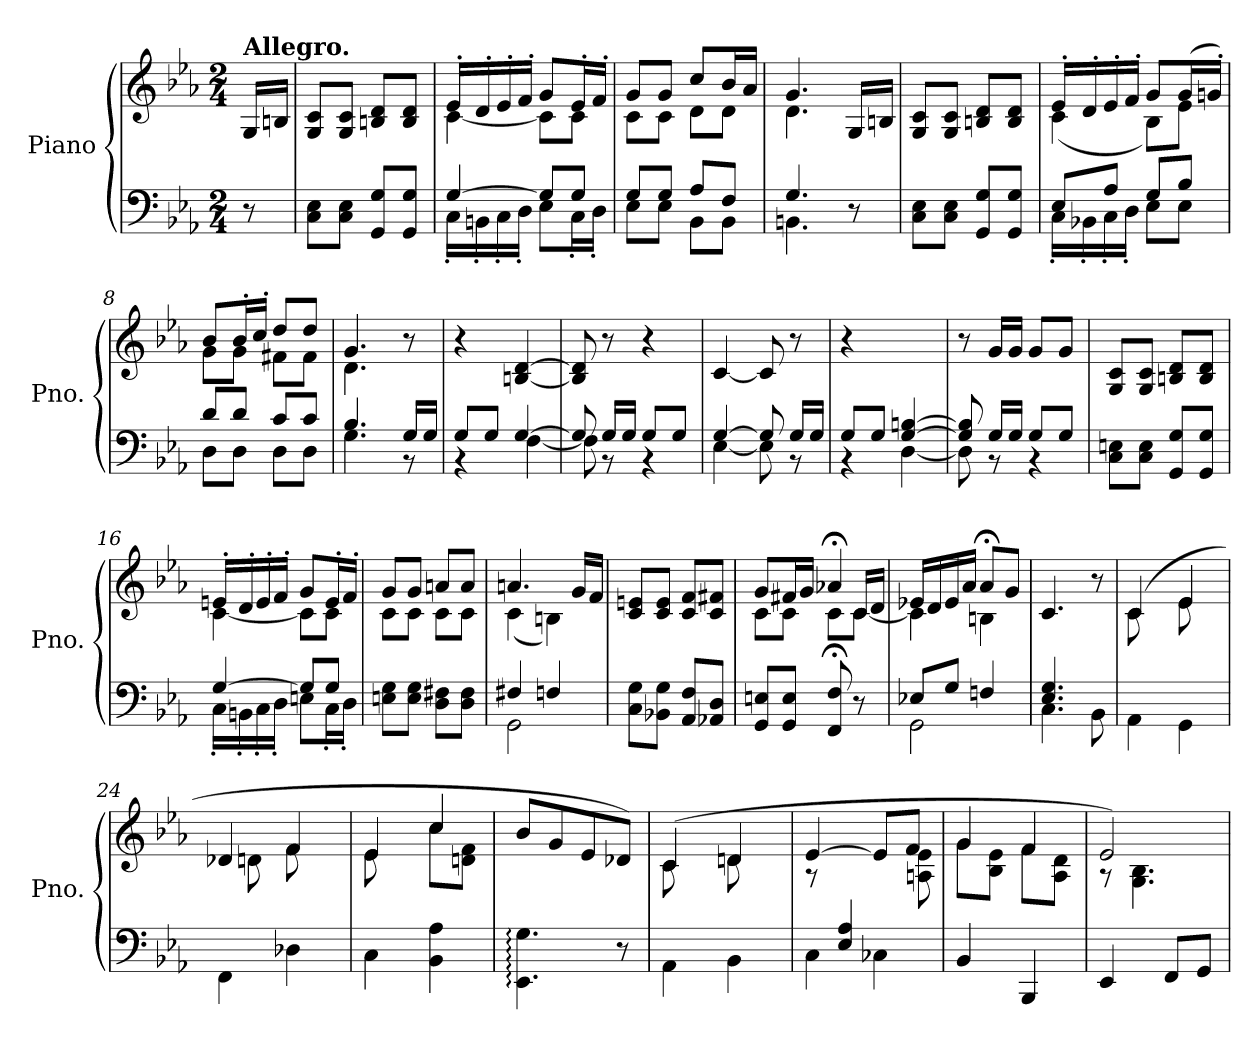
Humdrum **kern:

**kern	**kern	**dynam
*part1	*part1	*part1
*staff2	*staff1	*staff1/2
*I"Piano	*	*
*I'Pno.	*	*
*clefF4	*clefG2	*
*k[b-e-a-]	*k[b-e-a-]	*
*M2/4	*M2/4	*
=1	=1	=1
!	!LO:TX:a:B:t=Allegro.	!
8r	16G/LL	.
.	16Bn/JJ	.
=2	=2	=2
8C\<< 8E-\<<L	8G/ 8c/L	.
8C\ 8E-\J	8G/ 8c/J	.
8GG/ 8G/L	8Bn/ 8d/L	.
8GG/ 8G/J	8B/ 8d/J	.
=3	=3	=3
*^	*^	*
[4G/	16C<'\LL	16e-'/LL	[4c<\	.
.	16BBn'\	16d'/	.	.
.	16C'\	16e-'/	.	.
.	16D'\JJ	16f'/JJ	.	.
8G/L]	8E-\L	8g/L	8c\L]	.
8G/J	16C'\L	16e-'/L	8c\J	.
.	16D'\JJ	16f'/JJ	.	.
=4	=4	=4	=4	=4
8G/L	8E-\L	8g/L	8c\L	.
8G/J	8E-\J	8g/J	8c\J	.
8A-/L	8BB-\L	8cc/L	8d\L	.
8F/J	8BB-\J	16b-/L	8d\J	.
.	.	16a-/JJ	.	.
=5	=5	=5	=5	=5
4.G/	4.BBn<\	4.g/	4.d\	.
8r	8ryy	16G/LL	8ryy	.
.	.	16Bn/JJ	.	.
*v	*v	*	*	*
*	*v	*v	*
=6	=6	=6
8C\ 8E-\L	8G/ 8c/L	.
8C\ 8E-\J	8G/ 8c/J	.
8GG/ 8G/L	8Bn/ 8d/L	.
8GG/ 8G/J	8B/ 8d/J	.
=7	=7	=7
*^	*^	*
8E-</L	16C<'\LL	16e-'/LL	(<4c\	.
.	16BB-X'\	16d'/	.	.
8A-/J	16C'\	16e-'/	.	.
.	16D'\JJ	16f'/JJ	.	.
8G</L	8E-<\L	8g/L	8B-\L)	.
8B-</J	8E-<\J	(>16g/L	8e-<\J	.
.	.	16gn'/JJ)	.	.
=8	=8	=8	=8	=8
8d/L	8D\L	8b-/L	8g<\L	.
8d/J	8D\J	16b-'/L	8g\J	.
.	.	16cc'/JJ	.	.
8c/L	8D\L	8dd/L	8f#X<\L	.
8c/J	8D\J	8dd/J	8f#\J	.
!!LO:LB:g=z	!!
=9	=9	=9	=9	=9
4.B-/	4.G\	4.g/	4.d\	.
16G/LL	8r	8r	8ryy	.
16G/JJ	.	.	.	.
*	*	*v	*v	*
=10	=10	=10	=10
8G/L	4r	4r	.
8G/J	.	.	.
[4G/	[4F\	[4Bn/ [4d/	.
=11	=11	=11	=11
8G/]	8F\]	8B/] 8d/]	.
16G/LL	8r	8r	.
16G/JJ	.	.	.
8G/L	4r	4r	.
8G/J	.	.	.
=12	=12	=12	=12
[4G/	[4E-\	[4c/	.
8G/]	8E-\]	8c/]	.
16G/LL	8r	8r	.
16G/JJ	.	.	.
=13	=13	=13	=13
8G/L	4r	4r	.
8G/J	.	.	.
[4G/ [4Bn/	[4D\	4ryy	.
=14	=14	=14	=14
8G/] 8B/]	8D\]	8r	.
16G/LL	8r	16g/LL	.
16G/JJ	.	16g/JJ	.
8G/L	4r	8g/L	.
8G/J	.	8g/J	.
*v	*v	*	*
=15	=15	=15
8C\ 8En\L	8G/ 8c/L	.
8C\ 8E\J	8G/ 8c/J	.
8GG/ 8G/L	8Bn/ 8d/L	.
8GG/ 8G/J	8B/ 8d/J	.
=16	=16	=16
*^	*^	*
[4G/	16C'\LL	16en'/LL	[4c\	.
.	16BBn'\	16d'/	.	.
.	16C'\	16e'/	.	.
.	16D'\JJ	16f'/JJ	.	.
8G/L]	8En\L	8g/L	8c\L]	.
8G/J	16C'\L	16e'/L	8c\J	.
.	16D'\JJ	16f'/JJ	.	.
*v	*v	*	*	*
=17	=17	=17	=17
8En\ 8G\L	8g/L	8c\L	.
8E\ 8G\J	8g/J	8c\J	.
8D\ 8F#X\L	8an/L	8c\L	.
8D\ 8F#\J	8a/J	8c\J	.
!!LO:LB:g=z	!!
=18	=18	=18	=18
*^	*	*	*
4F#X/	2GG\	4.an/	(<4c\	.
4Fn/	.	.	4Bn\)	.
.	.	16g/LL	.	.
.	.	16f/JJ	.	.
*v	*v	*	*	*
*	*v	*v	*
=19	=19	=19
8C\<< 8G\<<L	8c/ 8en/L	.
8BB-X\< 8G\<J	8c/ 8e/J	.
8AA-/< 8F/<L	8c/ 8f/L	.
8AA-X/<< 8D/<<J	8c/ 8f#X/J	.
=20	=20	=20
*	*^	*
*	*	*^	*
8GG/<< 8En/<<L	8g/L	8c\L	8ryy	.
8GG/ 8E/J	16f#X/L	8c\J	8ryy	.
.	16g/JJ	.	.	.
8FF/; 8F/;	4a-X;</	8c\L	8ryy	.
8r	.	[8c\J	16c/LL	.
.	.	.	16d/JJ	.
*	*	*v	*v	*
=21	=21	=21	=21
*^	*	*	*
8E-X/L	2GG\	16e-X/LL	4c\]	.
!	!	!	!	!LO:DY:b
.	.	16d/	.	other-dynamics
8G/J	.	16e-/	.	.
.	.	16a-/JJ	.	.
4Fn/	.	8a-;</L	4Bn\	.
.	.	8g/J	.	.
*	*	*v	*v	*
=22	=22	=22	=22
4.E-/ 4.G/	4.C<<\	4.c/	.
8ryy	8BB-<\	8r	.
=23	=23	=23	=23
*	*	*^	*
8ryy	4AA-<\	(>4c/	8c\L	.
8E-/ 8A-/J	.	.	8ryy	.
8ryy	4GG<\	4e-/	8e-\L	.
8E-/ 8B-/J	.	.	8ryy	.
=24	=24	=24	=24	=24
8ryy	4FF<\	4d-X/	8d\L	.
8F/ 8A-/J	.	.	8ryy	.
8ryy	4D-X<\	4f/	8f\L	.
8G/ 8B-/J	.	.	8ryy	.
=25	=25	=25	=25	=25
*	*	*	*^	*
8ryy	4C<\	4e-/	4ryy	8e-\L	.
8E-/ 8A-/J	.	.	.	4.ryy	.
4BB-\< 4A-\<	4ryy	4cc/	8cc\L	.	.
.	.	.	8dn\ 8f\J	.	.
*v	*v	*	*	*	*
*	*v	*v	*v	*
=26	=26	=26
4.EE-\: 4.G\:	8b-/L	.
.	8g/	.
.	8e-/	.
8r	8d-X/J)	.
!!LO:LB:g=z
=27	=27	=27
*^	*^	*
8ryy	4AA-\	(>4c/	8c\L	.
8A-/J	.	.	8ryy	.
8ryy	4BB-\	4dn/	8d\L	.
8F/ 8A-/J	.	.	8ryy	.
=28	=28	=28	=28	=28
8ryy	4C\	[4e-/	8r	.
4E-/ 4A-/	.	.	8ryy	.
.	4C-X\	8e-/L]	8ryy	.
8ryy	.	8f/J	8An\< 8e-\<	.
*v	*v	*	*	*
=29	=29	=29	=29
4BB-/	4g/	8g\L	.
.	.	8B-\ 8e-\J	.
4BBB-/	4f/	8f\L	.
.	.	8A-\ 8d\J	.
=30	=30	=30	=30
4EE-/	2e-/)	8r	.
.	.	4.G\ 4.B-\	.
8FF/L	.	.	.
8GG/J	.	.	.
*	*v	*v	*
=	=	=
*-	*-	*-
